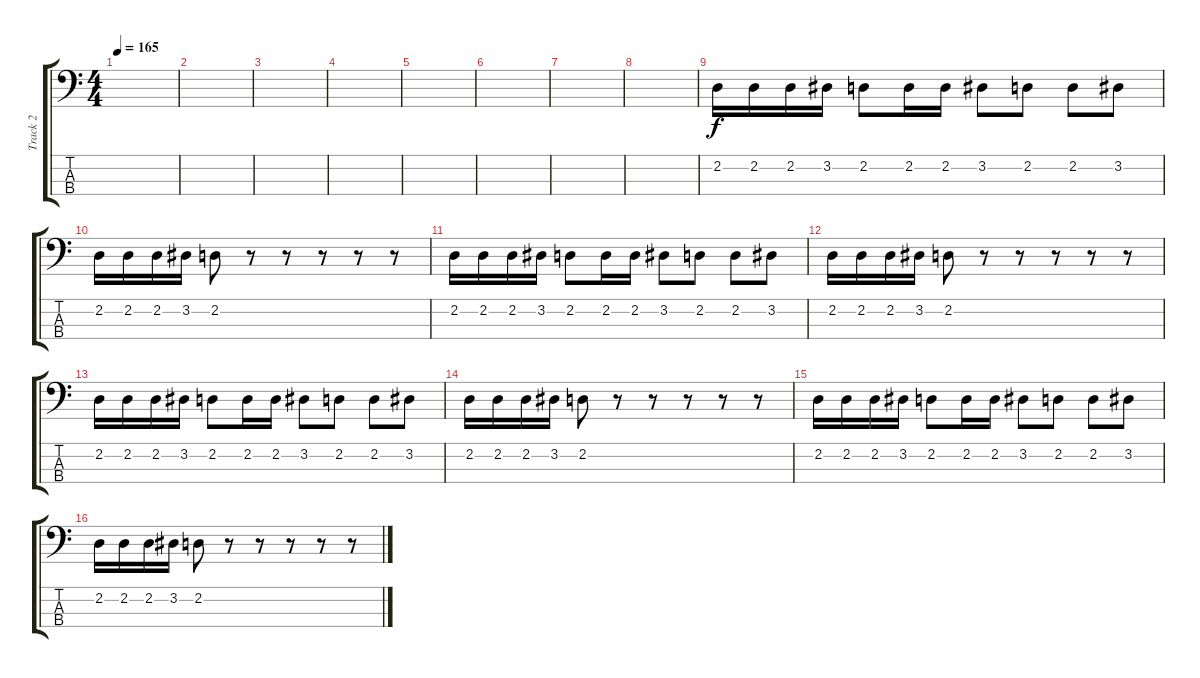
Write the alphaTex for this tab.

\track ("Track 2" "Track 2") {instrument electricbassfinger}
\staff {score tabs}
\tuning (F2 C2 G1 C1) {hide}
\ts (4 4)
\tempo 165
\clef f4
\ks c
|
|
|
|
|
|
|
|
2.2.16 2.2.16 2.2.16 3.2.16 2.2.8 2.2.16 2.2.16 3.2.8 2.2.8 2.2.8 3.2.8 |
2.2.16 2.2.16 2.2.16 3.2.16 2.2.8 r.8 r.8 r.8 r.8 r.8 |
2.2.16 2.2.16 2.2.16 3.2.16 2.2.8 2.2.16 2.2.16 3.2.8 2.2.8 2.2.8 3.2.8 |
2.2.16 2.2.16 2.2.16 3.2.16 2.2.8 r.8 r.8 r.8 r.8 r.8 |
2.2.16 2.2.16 2.2.16 3.2.16 2.2.8 2.2.16 2.2.16 3.2.8 2.2.8 2.2.8 3.2.8 |
2.2.16 2.2.16 2.2.16 3.2.16 2.2.8 r.8 r.8 r.8 r.8 r.8 |
2.2.16 2.2.16 2.2.16 3.2.16 2.2.8 2.2.16 2.2.16 3.2.8 2.2.8 2.2.8 3.2.8 |
2.2.16 2.2.16 2.2.16 3.2.16 2.2.8 r.8 r.8 r.8 r.8 r.8
